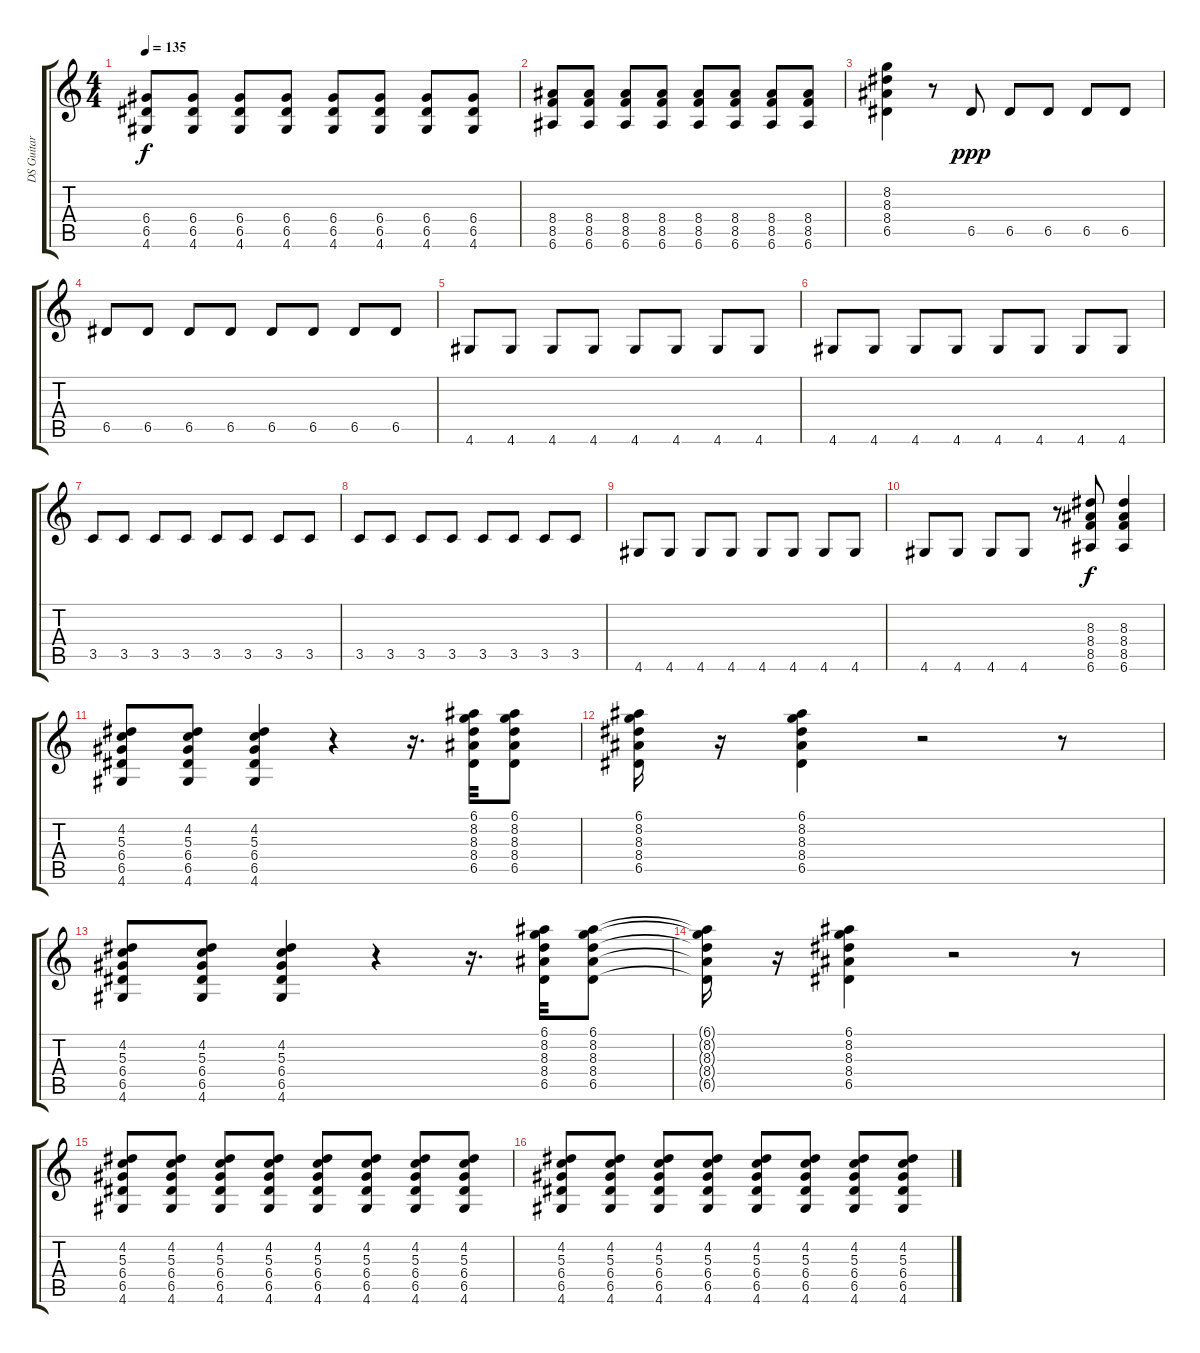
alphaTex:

\track ("DS Guitar 1" "DS Guitar ") {instrument distortionguitar}
\staff {score tabs}
\tuning (E4 B3 G3 D3 A2 E2) {hide}
\ts (4 4)
\tempo 135
\clef g2
\ks c
(6.4 6.5 4.6).8{dy f} (6.4 6.5 4.6).8 (6.4 6.5 4.6).8 (6.4 6.5 4.6).8 (6.4 6.5 4.6).8 (6.4 6.5 4.6).8 (6.4 6.5 4.6).8 (6.4 6.5 4.6).8 |
(8.4 8.5 6.6).8 (8.4 8.5 6.6).8 (8.4 8.5 6.6).8 (8.4 8.5 6.6).8 (8.4 8.5 6.6).8 (8.4 8.5 6.6).8 (8.4 8.5 6.6).8 (8.4 8.5 6.6).8 |
(8.2 8.3 8.4 6.5).4 r.8 6.5.8{dy ppp} 6.5.8 6.5.8 6.5.8 6.5.8 |
6.5.8 6.5.8 6.5.8 6.5.8 6.5.8 6.5.8 6.5.8 6.5.8 |
4.6.8 4.6.8 4.6.8 4.6.8 4.6.8 4.6.8 4.6.8 4.6.8 |
4.6.8 4.6.8 4.6.8 4.6.8 4.6.8 4.6.8 4.6.8 4.6.8 |
3.5.8 3.5.8 3.5.8 3.5.8 3.5.8 3.5.8 3.5.8 3.5.8 |
3.5.8 3.5.8 3.5.8 3.5.8 3.5.8 3.5.8 3.5.8 3.5.8 |
4.6.8 4.6.8 4.6.8 4.6.8 4.6.8 4.6.8 4.6.8 4.6.8 |
4.6.8 4.6.8 4.6.8 4.6.8 r.8 (8.3 8.4 8.5 6.6).8{dy f} (8.3 8.4 8.5 6.6).4 |
(4.2 5.3 6.4 6.5 4.6).8 (4.2 5.3 6.4 6.5 4.6).8 (4.2 5.3 6.4 6.5 4.6).4 r.4 r.16{d} (6.1 8.2 8.3 8.4 6.5).32 (6.1 8.2 8.3 8.4 6.5).8 |
(6.1 8.2 8.3 8.4 6.5).16 r.16 (6.1 8.2 8.3 8.4 6.5).4 r.2 r.8 |
(4.2 5.3 6.4 6.5 4.6).8 (4.2 5.3 6.4 6.5 4.6).8 (4.2 5.3 6.4 6.5 4.6).4 r.4 r.16{d} (6.1 8.2 8.3 8.4 6.5).32 (6.1 8.2 8.3 8.4 6.5).8 |
(6.1{t} 8.2{t} 8.3{t} 8.4{t} 6.5{t}).16 r.16 (6.1 8.2 8.3 8.4 6.5).4 r.2 r.8 |
(4.2 5.3 6.4 6.5 4.6).8 (4.2 5.3 6.4 6.5 4.6).8 (4.2 5.3 6.4 6.5 4.6).8 (4.2 5.3 6.4 6.5 4.6).8 (4.2 5.3 6.4 6.5 4.6).8 (4.2 5.3 6.4 6.5 4.6).8 (4.2 5.3 6.4 6.5 4.6).8 (4.2 5.3 6.4 6.5 4.6).8 |
(4.2 5.3 6.4 6.5 4.6).8 (4.2 5.3 6.4 6.5 4.6).8 (4.2 5.3 6.4 6.5 4.6).8 (4.2 5.3 6.4 6.5 4.6).8 (4.2 5.3 6.4 6.5 4.6).8 (4.2 5.3 6.4 6.5 4.6).8 (4.2 5.3 6.4 6.5 4.6).8 (4.2 5.3 6.4 6.5 4.6).8
